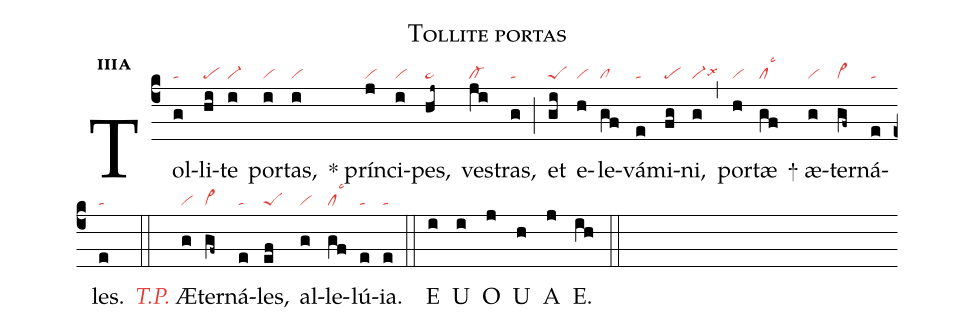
name:Tollite portas;
office-part:an;
mode:3a;
nabc-lines:1;
%%
initial-style: 1;
name: Tollite portas;
mode: 3;
office-part: Antiphona;
annotation: Ant.;
annotation: iii a;
nabc-lines:1;
%%
(c4) Tol(g|ta)li(hi|pe)te(i|vi-) por(i|vi)tas,(i|vi) <sp>*</sp> prín(j|vi)ci(i|vi)pes,(hj~|ta>) ves(ji|cl-)tras,(g|ta) (;) et(gi|peS) e(h|vi)le(gf|cl)vá(e|ta)mi(fg|pe)ni,(g|vi-lsx6) (,) por(h|vi)tæ(gf|cllsc3) <sp>+</sp> æ(g|vi)ter(gf~|vi>)ná(e|ta)les.(e|ta) (::) <i><c>T.P.</c></i> Æ(g|vi)ter(gf~|vi>)ná(e|ta)les,(ef|peS) al(g|vi)le(gf|cllsc3)lú(e|ta){ia}.(e|ta) (::)
<eu>E(i) U(i) O(j) U(h) A(j) E.(ih) </eu>(::)
